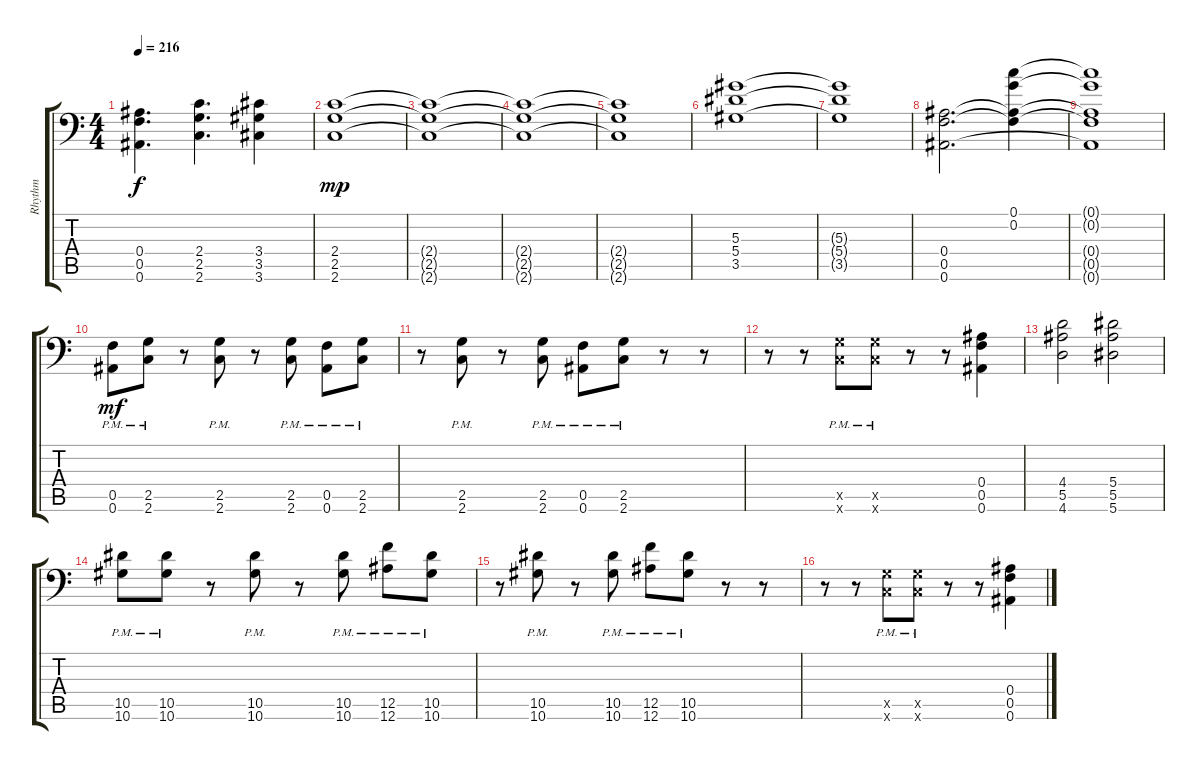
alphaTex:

\track ("Rhythm" "Rhythm") {instrument distortionguitar}
\staff {score tabs}
\tuning (C4 G3 Eb3 Bb2 F2 Bb1) {hide}
\ts (4 4)
\tempo 216
\clef f4
\ks c
(0.4 0.5 0.6).4{d dy f} (2.4 2.5 2.6).4{d} (3.4 3.5 3.6).4 |
(2.4 2.5 2.6).1{dy mp} |
(2.4{t} 2.5{t} 2.6{t}).1 |
(2.4{t} 2.5{t} 2.6{t}).1 |
(2.4{t} 2.5{t} 2.6{t}).1 |
(5.3 5.4 3.5).1 |
(5.3{t} 5.4{t} 3.5{t}).1 |
(0.4 0.5 0.6).2{d} (0.1 0.2 0.4{t} 0.5{t}).4 |
(0.1{t} 0.2{t} 0.4{t} 0.5{t} 0.6{t}).1 |
(0.5{pm} 0.6{pm}).8{dy mf} (2.5{pm} 2.6{pm}).8 r.8 (2.5{pm} 2.6{pm}).8 r.8 (2.5{pm} 2.6{pm}).8 (0.5{pm} 0.6{pm}).8 (2.5{pm} 2.6{pm}).8 |
r.8 (2.5{pm} 2.6{pm}).8 r.8 (2.5{pm} 2.6{pm}).8 (0.5{pm} 0.6{pm}).8 (2.5{pm} 2.6{pm}).8 r.8 r.8 |
r.8 r.8 (2.5{pm x} 2.6{pm x}).8 (2.5{pm x} 2.6{pm x}).8 r.8 r.8 (0.4 0.5 0.6).4 |
(4.4 5.5 4.6).2 (5.4 5.5 5.6).2 |
(10.5{pm} 10.6{pm}).8 (10.5{pm} 10.6{pm}).8 r.8 (10.5{pm} 10.6{pm}).8 r.8 (10.5{pm} 10.6{pm}).8 (12.5{pm} 12.6{pm}).8 (10.5{pm} 10.6{pm}).8 |
r.8 (10.5{pm} 10.6{pm}).8 r.8 (10.5{pm} 10.6{pm}).8 (12.5{pm} 12.6{pm}).8 (10.5{pm} 10.6{pm}).8 r.8 r.8 |
r.8 r.8 (2.5{pm x} 2.6{pm x}).8 (2.5{pm x} 2.6{pm x}).8 r.8 r.8 (0.4 0.5 0.6).4
